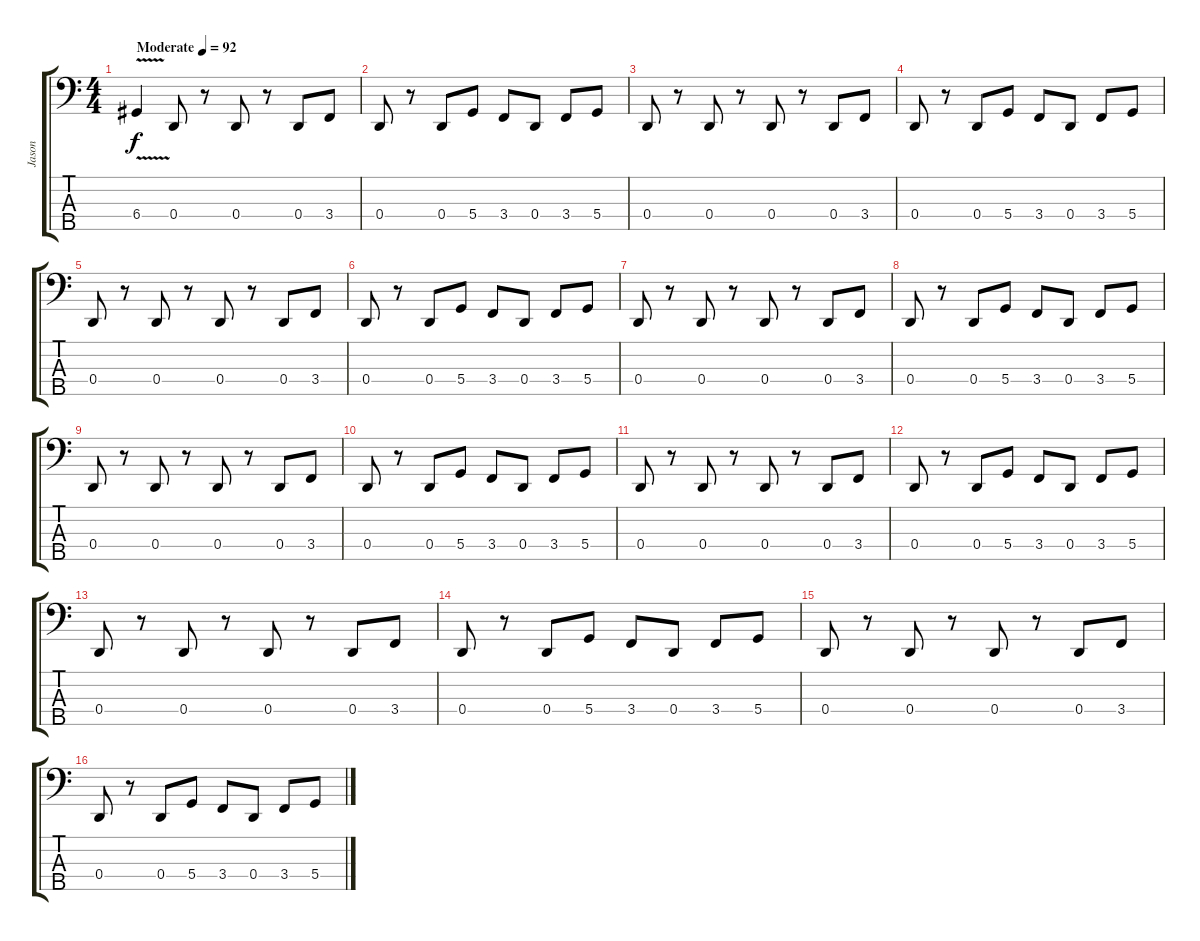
\track ("Jason" "Jason") {instrument electricbassfinger}
\staff {score tabs}
\tuning (F2 C2 G1 D1 A0) {hide}
\ts (4 4)
\tempo (92 "Moderate")
\clef f4
\ks c
6.4{v}.4{dy f instrument electricbassfinger} 0.4.8 r.8 0.4.8 r.8 0.4.8 3.4.8 |
0.4.8 r.8 0.4.8 5.4.8 3.4.8 0.4.8 3.4.8 5.4.8 |
0.4.8 r.8 0.4.8 r.8 0.4.8 r.8 0.4.8 3.4.8 |
0.4.8 r.8 0.4.8 5.4.8 3.4.8 0.4.8 3.4.8 5.4.8 |
0.4.8 r.8 0.4.8 r.8 0.4.8 r.8 0.4.8 3.4.8 |
0.4.8 r.8 0.4.8 5.4.8 3.4.8 0.4.8 3.4.8 5.4.8 |
0.4.8 r.8 0.4.8 r.8 0.4.8 r.8 0.4.8 3.4.8 |
0.4.8 r.8 0.4.8 5.4.8 3.4.8 0.4.8 3.4.8 5.4.8 |
0.4.8 r.8 0.4.8 r.8 0.4.8 r.8 0.4.8 3.4.8 |
0.4.8 r.8 0.4.8 5.4.8 3.4.8 0.4.8 3.4.8 5.4.8 |
0.4.8 r.8 0.4.8 r.8 0.4.8 r.8 0.4.8 3.4.8 |
0.4.8 r.8 0.4.8 5.4.8 3.4.8 0.4.8 3.4.8 5.4.8 |
0.4.8 r.8 0.4.8 r.8 0.4.8 r.8 0.4.8 3.4.8 |
0.4.8 r.8 0.4.8 5.4.8 3.4.8 0.4.8 3.4.8 5.4.8 |
0.4.8 r.8 0.4.8 r.8 0.4.8 r.8 0.4.8 3.4.8 |
0.4.8 r.8 0.4.8 5.4.8 3.4.8 0.4.8 3.4.8 5.4.8
